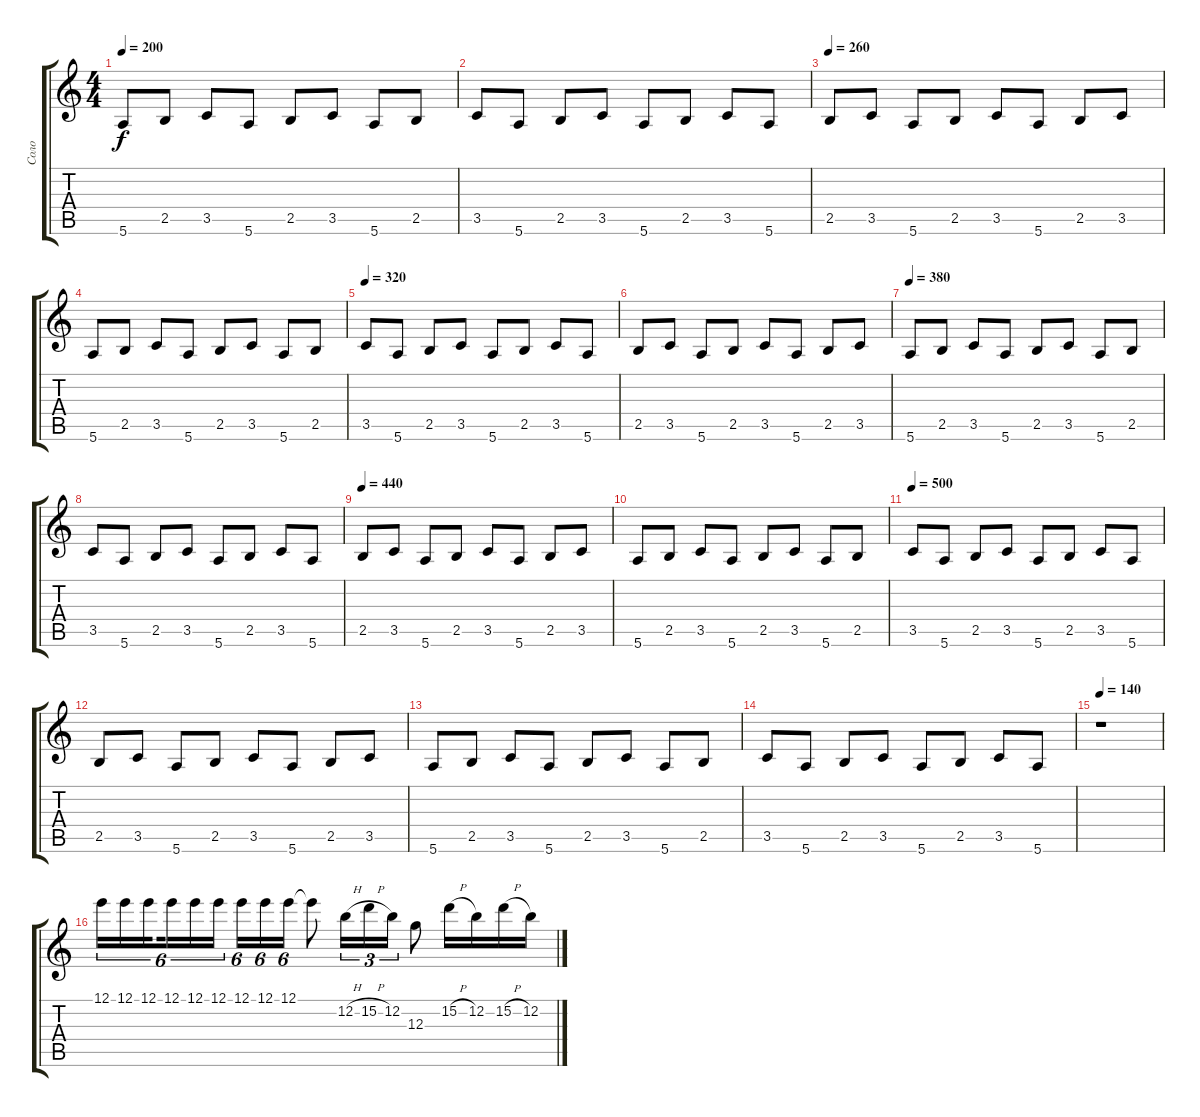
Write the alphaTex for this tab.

\track ("Соло" "Соло") {instrument distortionguitar}
\staff {score tabs}
\tuning (E4 B3 G3 D3 A2 E2) {hide}
\ts (4 4)
\tempo 200
\clef g2
\ks c
5.6.8{dy f} 2.5.8 3.5.8 5.6.8 2.5.8 3.5.8 5.6.8 2.5.8 |
3.5.8 5.6.8 2.5.8 3.5.8 5.6.8 2.5.8 3.5.8 5.6.8 |
\tempo 260
2.5.8 3.5.8 5.6.8 2.5.8 3.5.8 5.6.8 2.5.8 3.5.8 |
5.6.8 2.5.8 3.5.8 5.6.8 2.5.8 3.5.8 5.6.8 2.5.8 |
\tempo 320
3.5.8 5.6.8 2.5.8 3.5.8 5.6.8 2.5.8 3.5.8 5.6.8 |
2.5.8 3.5.8 5.6.8 2.5.8 3.5.8 5.6.8 2.5.8 3.5.8 |
\tempo 380
5.6.8 2.5.8 3.5.8 5.6.8 2.5.8 3.5.8 5.6.8 2.5.8 |
3.5.8 5.6.8 2.5.8 3.5.8 5.6.8 2.5.8 3.5.8 5.6.8 |
\tempo 440
2.5.8 3.5.8 5.6.8 2.5.8 3.5.8 5.6.8 2.5.8 3.5.8 |
5.6.8 2.5.8 3.5.8 5.6.8 2.5.8 3.5.8 5.6.8 2.5.8 |
\tempo 500
3.5.8 5.6.8 2.5.8 3.5.8 5.6.8 2.5.8 3.5.8 5.6.8 |
2.5.8 3.5.8 5.6.8 2.5.8 3.5.8 5.6.8 2.5.8 3.5.8 |
5.6.8 2.5.8 3.5.8 5.6.8 2.5.8 3.5.8 5.6.8 2.5.8 |
3.5.8 5.6.8 2.5.8 3.5.8 5.6.8 2.5.8 3.5.8 5.6.8 |
\tempo 140
r.1 |
12.1.16{tu (6 4)} 12.1.16{tu (6 4)} 12.1.16{tu (6 4) beam splitsecondary} 12.1.16{tu (6 4)} 12.1.16{tu (6 4)} 12.1.16{tu (6 4)} 12.1.16{tu (6 4)} 12.1.16{tu (6 4)} 12.1.16{tu (6 4)} 12.1{t}.8 12.2{h}.16{tu (3 2)} 15.2{h}.16{tu (3 2)} 12.2.16{tu (3 2)} 12.3.8 15.2{h}.16 12.2.16 15.2{h}.16 12.2.16
